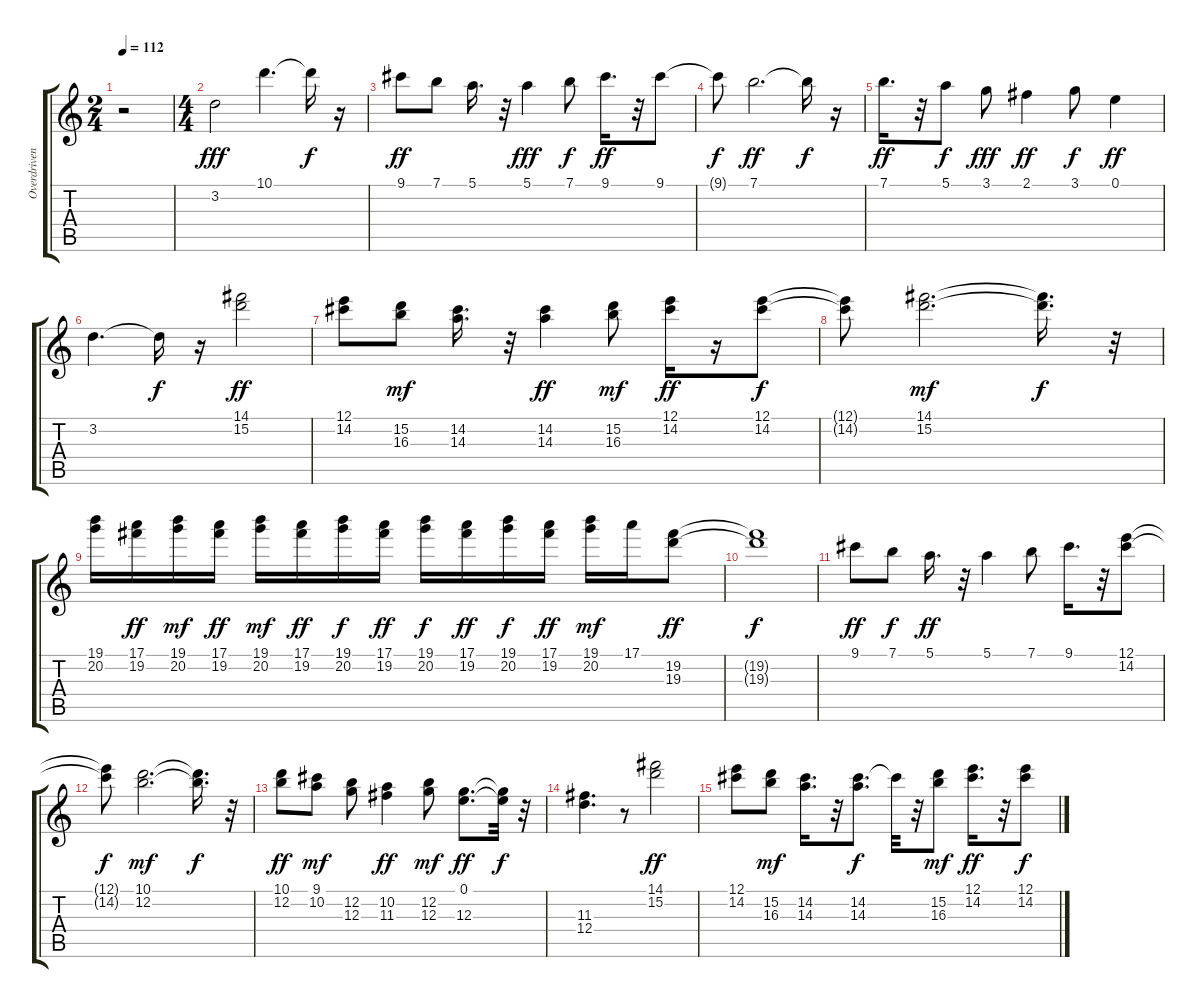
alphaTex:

\track ("Overdriven Guitar" "Overdriven") {instrument overdrivenguitar}
\staff {score tabs}
\tuning (E4 B3 G3 D3 A2 E2) {hide}
\ts (2 4)
\tempo 112
\clef g2
\ks c
r.2{dy f} |
\ts (4 4)
3.2.2{dy fff} 10.1.4{d} 10.1{t}.16{dy f} r.16 |
9.1.8{dy ff} 7.1.8 5.1.16{d} r.32 5.1.4{dy fff} 7.1.8{dy f} 9.1.16{d dy ff} r.32 9.1.8 |
9.1{t}.8{dy f} 7.1.2{d dy ff} 7.1{t}.16{dy f} r.16 |
7.1.16{d dy ff} r.32 5.1.8{dy f} 3.1.8{dy fff} 2.1.4{dy ff} 3.1.8{dy f} 0.1.4{dy ff} |
3.2.4{d} 3.2{t}.16{dy f} r.16 (14.1 15.2).2{dy ff} |
(12.1 14.2).8 (15.2 16.3).8{dy mf} (14.2 14.3).16{d} r.32 (14.2 14.3).4{dy ff} (15.2 16.3).8{dy mf} (12.1 14.2).16{dy ff} r.16 (12.1 14.2).8{dy f} |
(12.1{t} 14.2{t}).8 (14.1 15.2).2{d dy mf} (14.1{t} 15.2{t}).16{d dy f} r.32 |
(19.1 20.2).16 (17.1 19.2).16{dy ff} (19.1 20.2).16{dy mf} (17.1 19.2).16{dy ff} (19.1 20.2).16{dy mf} (17.1 19.2).16{dy ff} (19.1 20.2).16{dy f} (17.1 19.2).16{dy ff} (19.1 20.2).16{dy f} (17.1 19.2).16{dy ff} (19.1 20.2).16{dy f} (17.1 19.2).16{dy ff} (19.1 20.2).16{dy mf} 17.1.16 (19.2 19.3).8{dy ff} |
(19.2{t} 19.3{t}).1{dy f} |
9.1.8{dy ff} 7.1.8{dy f} 5.1.16{d dy ff} r.32 5.1.4 7.1.8 9.1.16{d} r.32 (12.1 14.2).8 |
(12.1{t} 14.2{t}).8{dy f} (10.1 12.2).2{d dy mf} (10.1{t} 12.2{t}).16{d dy f} r.32 |
(10.1 12.2).8{dy ff} (9.1 10.2).8{dy mf} (12.2 12.3).8 (10.2 11.3).4{dy ff} (12.2 12.3).8{dy mf} (0.1 12.3).8{d dy ff} (0.1{t} 12.3{t}).32{dy f} r.32 |
(11.3 12.4).4{d} r.8 (14.1 15.2).2{dy ff} |
(12.1 14.2).8 (15.2 16.3).8{dy mf} (14.2 14.3).16{d} r.32 (14.2 14.3).8{d dy f} 14.2{t}.32 r.32 (15.2 16.3).8{dy mf} (12.1 14.2).16{d dy ff} r.32 (12.1 14.2).8{dy f}
